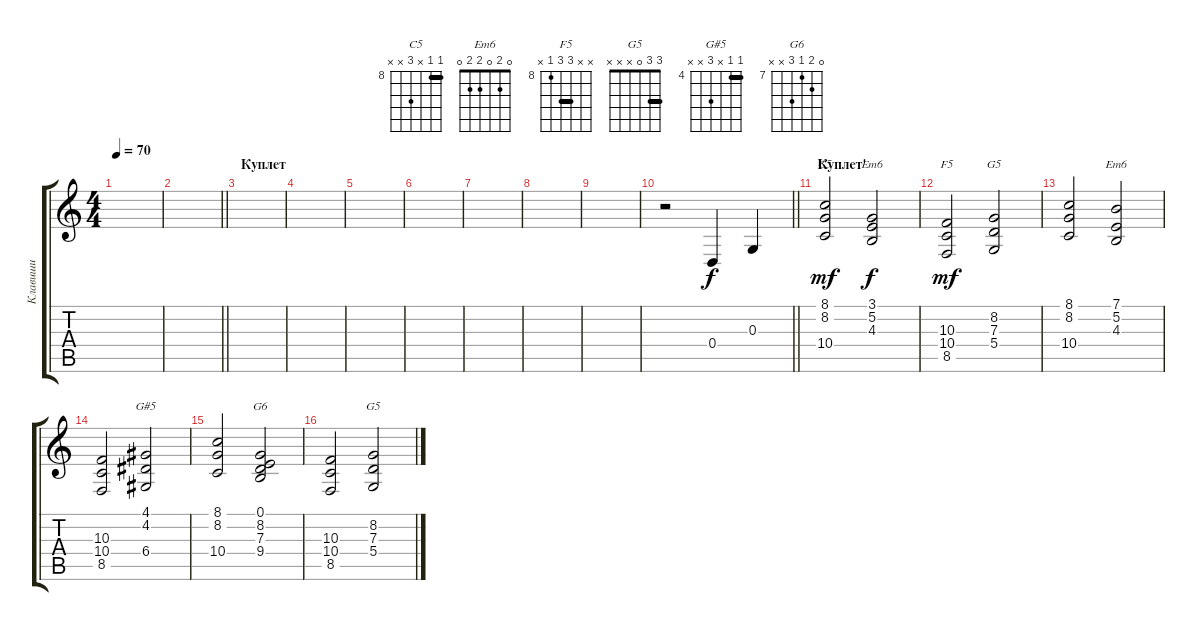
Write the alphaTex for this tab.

\track ("Клавиши" "Клавиши") {instrument stringensemble2}
\staff {score tabs}
\tuning (E4 B3 G3 D3 A2 E2) {hide}
\chord ("C5" 8 8 x 10 x x) {firstfret 8 barre 8}
\chord ("Em6" 3 2 4 5 2 0) {barre 2}
\chord ("F5" x x 10 10 8 x) {firstfret 8 barre 10}
\chord ("G5" x 8 7 5 x x) {firstfret 5}
\chord ("Em6" 0 2 0 2 2 0)
\chord ("G#5" 4 4 x 6 x x) {firstfret 4 barre 4}
\chord ("G6" 0 8 7 9 x x) {firstfret 7}
\chord ("G5" 3 3 0 x x x) {barre 3}
\ts (4 4)
\tempo 70
\clef g2
\ks c
|
\barLineRight lightlight
|
\section ("" "Куплет")
|
|
|
|
|
|
|
\barLineRight lightlight
r.2 0.4.4 0.3.4 |
\section ("" "Куплет'")
(8.1 8.2 10.4).2{ch "C5" dy mf} (3.1 5.2 4.3).2{ch "Em6" dy f} |
(10.3 10.4 8.5).2{ch "F5" dy mf} (8.2 7.3 5.4).2{ch "G5"} |
(8.1 8.2 10.4).2 (7.1 5.2 4.3).2{ch "Em6"} |
(10.3 10.4 8.5).2 (4.1 4.2 6.4).2{ch "G#5"} |
(8.1 8.2 10.4).2 (0.1 8.2 7.3 9.4).2{ch "G6"} |
(10.3 10.4 8.5).2 (8.2 7.3 5.4).2{ch "G5"}
